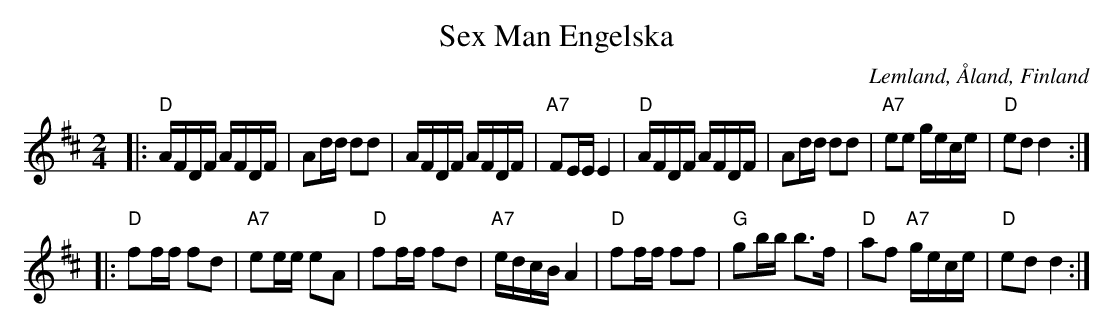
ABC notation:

X:1
T: Sex Man Engelska
O: Lemland, \AAland, Finland
M: 2/4
L: 1/16
K: D
|: "D"AFDF AFDF | A2dd d2d2 | AFDF AFDF | "A7"F2EE E4 \
|  "D"AFDF AFDF | A2dd d2d2 | "A7"e2e2 gece | "D"e2d2 d4 :|
|: "D"f2ff f2d2 | "A7"e2ee e2A2 | "D"f2ff f2d2 | "A7"edcB A4 \
|  "D"f2ff f2f2 | "G"g2bb b3f | "D"a2f2 "A7"gece | "D"e2d2 d4 :|
